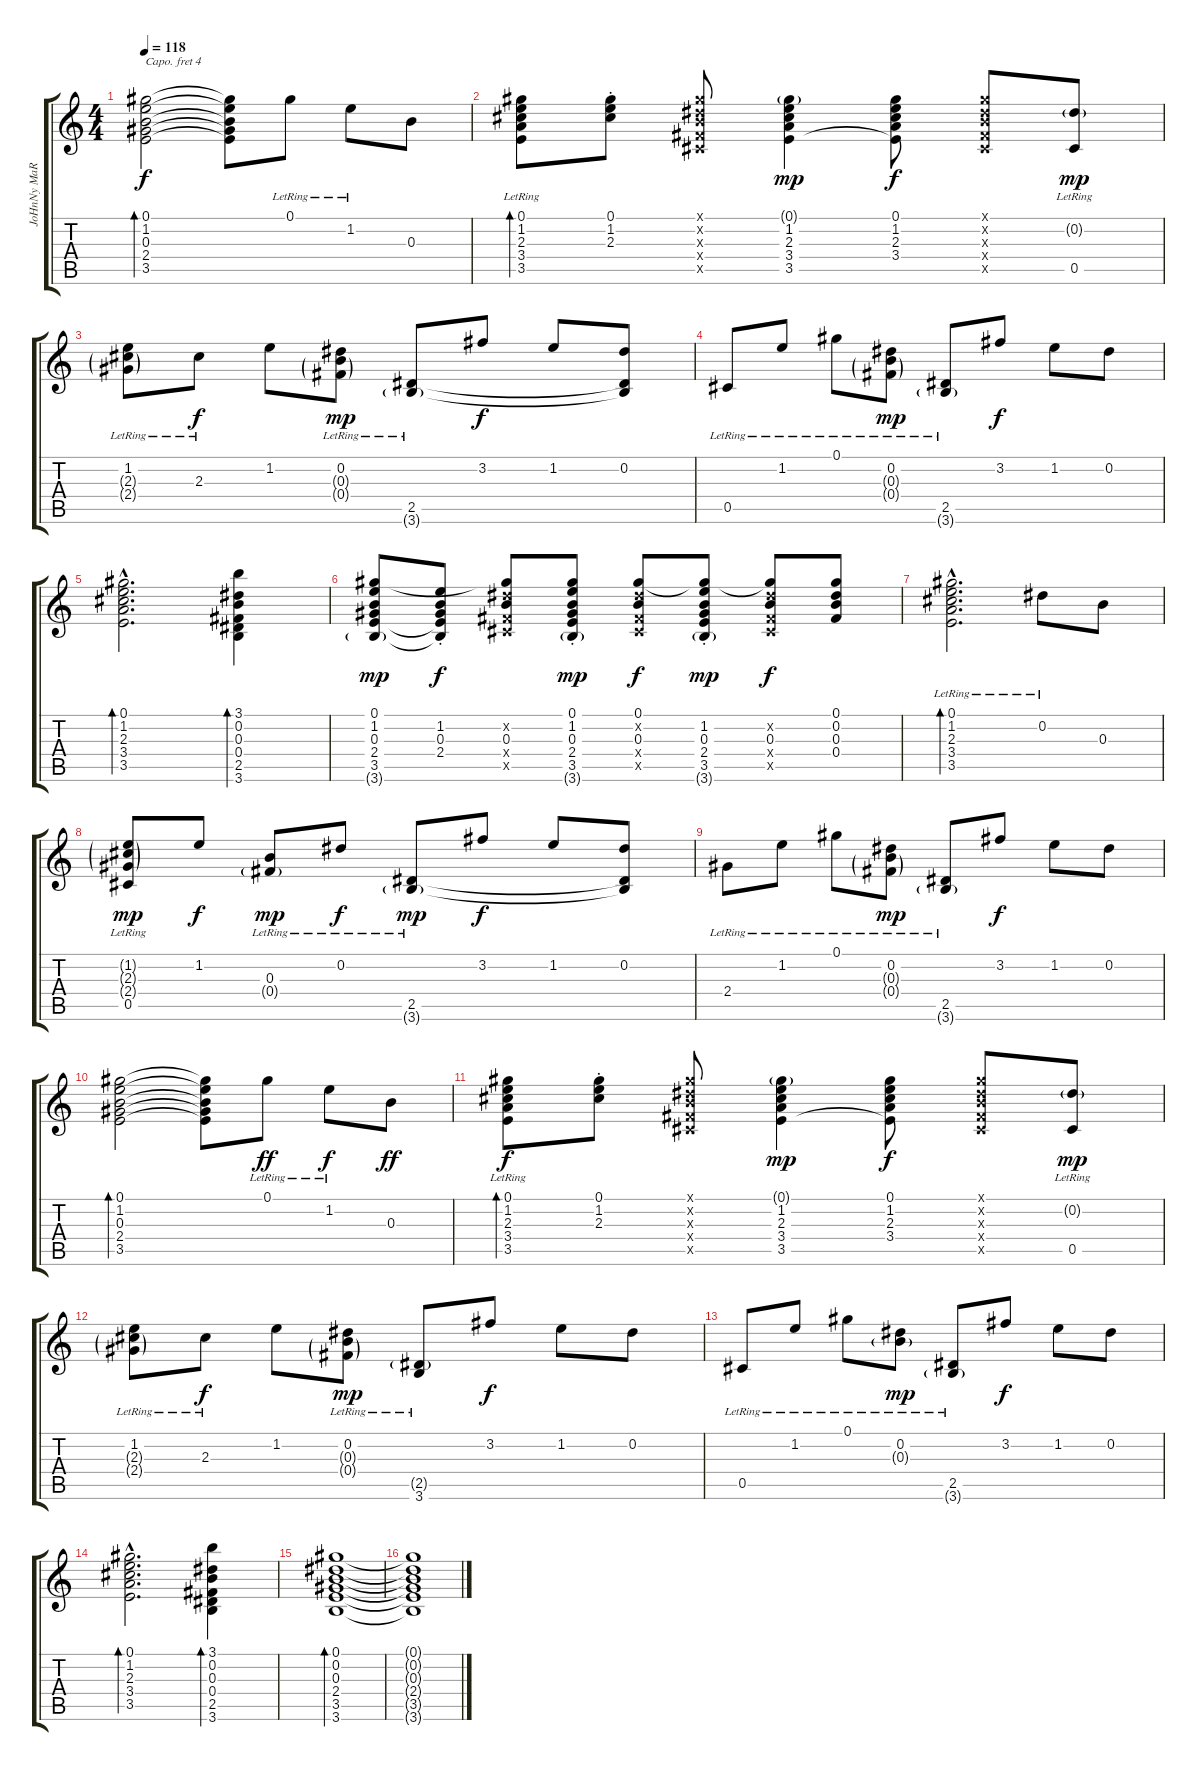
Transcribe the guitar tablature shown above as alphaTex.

\track ("JoHnNy MaRR" "JoHnNy MaR") {instrument acousticguitarsteel}
\staff {score tabs}
\capo 4
\tuning (E4 B3 G3 D3 A2 E2) {hide}
\ts (4 4)
\tempo 118
\clef g2
\ks c
(0.1 1.2 0.3 2.4 3.5).2{bd 60 dy f} (0.1{t} 1.2{t} 0.3{t} 2.4{t} 3.5{t}).8 0.1{lr}.8 1.2{lr}.8 0.3.8 |
(0.1{lr} 1.2 2.3 3.4 3.5).8{bd 60} (0.1{st} 1.2 2.3).8 (0.1{x} 0.2{x} 0.3{x} 0.4{x} 0.5{x}).8 (0.1{g} 1.2 2.3 3.4 3.5).4{dy mp} (0.1 1.2 2.3 3.4 3.5{t}).8{dy f} (0.1{x} 0.2{x} 0.3{x} 0.4{x} 0.5{x}).8 (0.2{g} 0.5{lr}).8{dy mp} |
(1.2{lr} 2.3{g} 2.4{g lr}).8 2.3{lr}.8{dy f} 1.2.8 (0.2{lr} 0.3{g} 0.4{g}).8{dy mp} (2.5 3.6{g lr}).8 3.2.8{dy f} 1.2.8 (0.2 2.5{t} 3.6{t}).8 |
0.5{lr}.8 1.2{lr}.8 0.1{lr}.8 (0.2{lr} 0.3{g lr} 0.4{g lr}).8{dy mp} (2.5{lr} 3.6{g lr}).8 3.2.8{dy f} 1.2.8 0.2.8 |
(0.1{hac} 1.2{hac} 2.3{hac} 3.4{hac} 3.5{hac}).2{d bd 60} (3.1 0.2 0.3 0.4 2.5 3.6).4{bd 60} |
(0.1 1.2 0.3 2.4 3.5 3.6{g}).8{dy mp} (1.2{st} 0.3 2.4 3.5{t} 3.6{t}).8{dy f} (0.1{t} 0.2{x} 0.3 0.4{x} 0.5{x}).8 (0.1{st} 1.2 0.3 2.4 3.5 3.6{g st}).8{dy mp} (0.1 0.2{x} 0.3 0.4{x} 0.5{x}).8{dy f} (0.1{t} 1.2{st} 0.3 2.4 3.5 3.6{g}).8{dy mp} (0.1{t} 0.2{x} 0.3 0.4{x} 0.5{x}).8{dy f} (0.1 0.2 0.3 0.4).8 |
(0.1{hac lr} 1.2{hac} 2.3{hac} 3.4{hac} 3.5{hac}).2{d bd 60} 0.2{lr}.8 0.3.8 |
(1.2{g lr} 2.3{g} 2.4{g lr} 0.5{lr}).8{dy mp} 1.2.8{dy f} (0.3{lr} 0.4{g lr}).8{dy mp} 0.2{lr}.8{dy f} (2.5 3.6{g lr}).8{dy mp} 3.2.8{dy f} 1.2.8 (0.2 2.5{t} 3.6{t}).8 |
2.4{lr}.8 1.2{lr}.8 0.1{lr}.8 (0.2{lr} 0.3{g lr} 0.4{g lr}).8{dy mp} (2.5{lr} 3.6{g lr}).8 3.2.8{dy f} 1.2.8 0.2.8 |
(0.1 1.2 0.3 2.4 3.5).2{bd 60} (0.1{t} 1.2{t} 0.3{t} 2.4{t} 3.5{t}).8 0.1{lr}.8{dy ff} 1.2{lr}.8{dy f} 0.3.8{dy ff} |
(0.1{lr} 1.2 2.3 3.4 3.5).8{bd 60 dy f} (0.1{st} 1.2 2.3).8 (0.1{x} 0.2{x} 0.3{x} 0.4{x} 0.5{x}).8 (0.1{g} 1.2 2.3 3.4 3.5).4{dy mp} (0.1 1.2 2.3 3.4 3.5{t}).8{dy f} (0.1{x} 0.2{x} 0.3{x} 0.4{x} 0.5{x}).8 (0.2{g} 0.5{lr}).8{dy mp} |
(1.2{lr} 2.3{g} 2.4{g lr}).8 2.3{lr}.8{dy f} 1.2.8 (0.2{lr} 0.3{g} 0.4{g}).8{dy mp} (2.5{g lr} 3.6{lr}).8 3.2.8{dy f} 1.2.8 0.2.8 |
0.5{lr}.8 1.2{lr}.8 0.1{lr}.8 (0.2{lr} 0.3{g lr}).8{dy mp} (2.5{lr} 3.6{g lr}).8 3.2.8{dy f} 1.2.8 0.2.8 |
(0.1{hac} 1.2{hac} 2.3{hac} 3.4{hac} 3.5{hac}).2{d bd 60} (3.1 0.2 0.3 0.4 2.5 3.6).4{bd 60} |
(0.1 0.2 0.3 2.4 3.5 3.6).1{bd 60} |
(0.1{t} 0.2{t} 0.3{t} 2.4{t} 3.5{t} 3.6{t}).1
